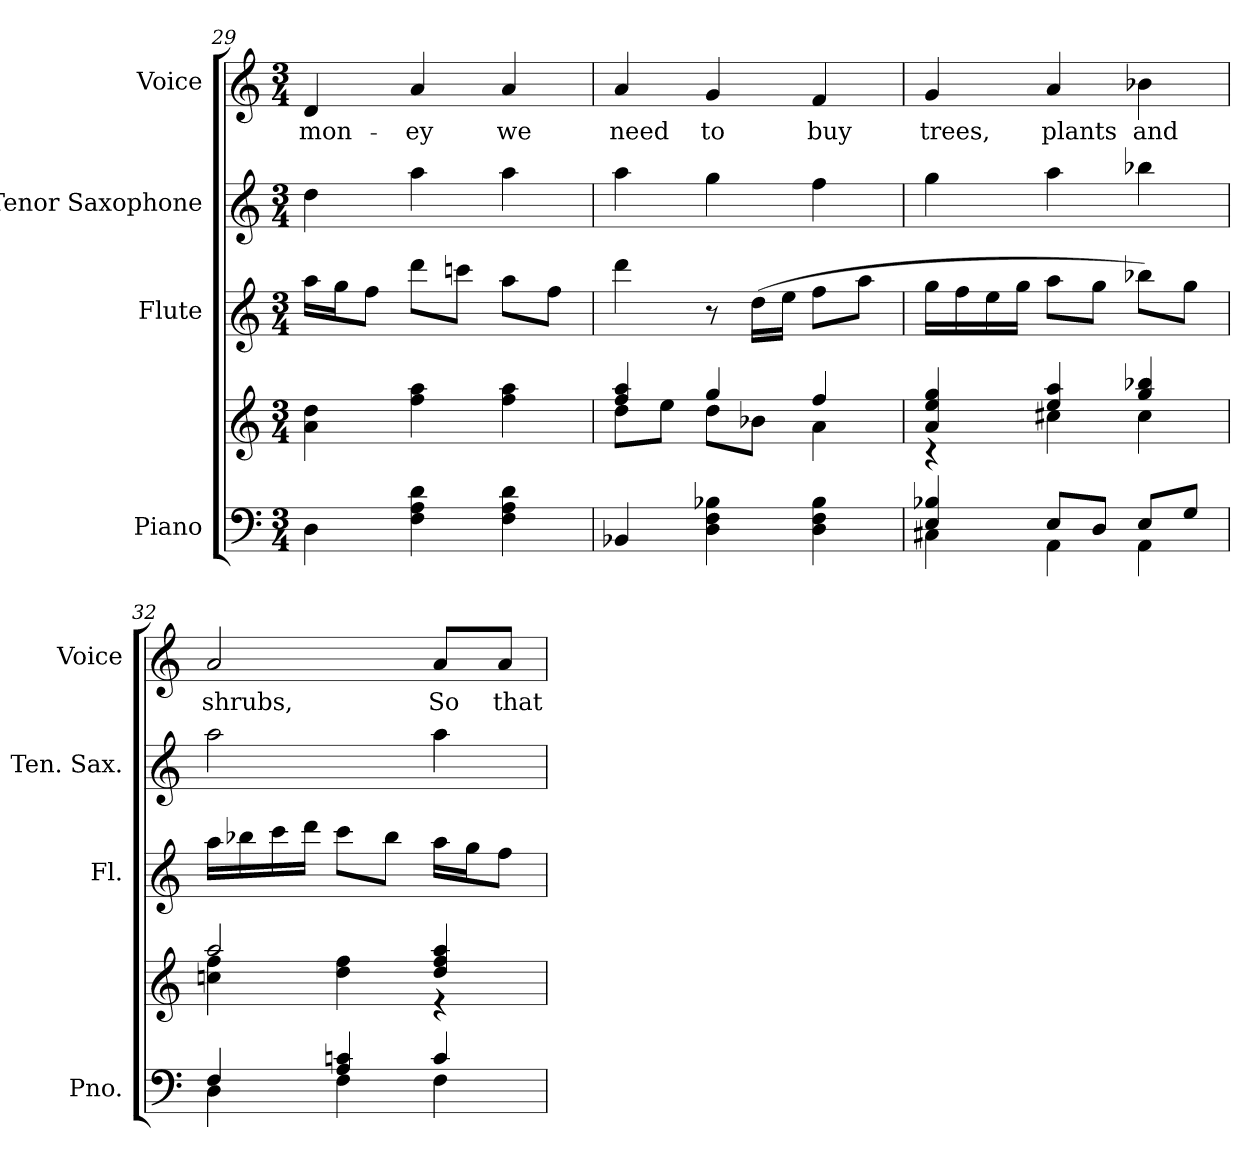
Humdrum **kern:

**kern	**kern	**kern	**kern	**kern	**text
*part4	*part4	*part3	*part2	*part1	*part1
*staff5	*staff4	*staff3	*staff2	*staff1	*staff1
*I"Piano	*	*I"Flute	*I"Tenor Saxophone	*I"Voice	*
*I'Pno.	*	*I'Fl.	*I'Ten. Sax.	*I'Voice	*
*clefF4	*clefG2	*clefG2	*clefG2	*clefG2	*
*	*	*	*ITrd8c14	*	*
*k[]	*k[]	*k[]	*k[]	*k[]	*
*C:	*C:	*C:	*C:	*C:	*
*M3/4	*M3/4	*M3/4	*M3/4	*M3/4	*
=29	=29	=29	=29	=29	=29
*	*	*^	*	*	*
!	!	!	!	!	!	!LO:LY:b:color=#000000
4Di\	4ai\ 4ddi	16aai\LL	4ryy	4di\	4di/	mon-
.	.	16ggi\J	.	.	.	.
.	.	8ffi\J	.	.	.	.
!	!	!	!	!	!	!LO:LY:b:color=#000000
4Fi\ 4Ai 4di	4ffi\ 4aai	8dddi\L	2ryy	4ai\	4ai/	-ey
.	.	8cccni\J	.	.	.	.
!	!	!	!	!	!	!LO:LY:b:color=#000000
4Fi\ 4Ai 4di	4ffi\ 4aai	8aai\L	.	4ai\	4ai/	we
.	.	8ffi\J	.	.	.	.
*	*	*v	*v	*	*	*
=30	=30	=30	=30	=30	=30
*	*^	*	*	*	*
!	!	!	!	!	!	!LO:LY:b:color=#000000
4BB-Xi/	4ffi/ 4aai	8ddi\L	4dddi\	4ai\	4ai/	need
.	.	8eei\J	.	.	.	.
!	!	!	!	!	!	!LO:LY:b:color=#000000
4Di\ 4Fi 4B-Xi	4ggi/	8ddi\L	8r	4gi\	4gi/	to
.	.	8b-Xi\J	(16ddi\LL	.	.	.
.	.	.	16eei\JJ	.	.	.
!	!	!	!	!	!	!LO:LY:b:color=#000000
4Di\ 4Fi 4B-i	4ffi/	4ai\	8ffi\L	4fi\	4fi/	buy
.	.	.	8aai\J	.	.	.
!!LO:LB:g=z
=31	=31	=31	=31	=31	=31	=31
*^	*	*	*	*	*	*
!	!	!	!	!	!	!	!LO:LY:b:color=#000000
4Ei/ 4B-Xi	4C#Xi\	4ai/ 4eei 4ggi	4r	16ggi\LL	4gi\	4gi/	trees,
.	.	.	.	16ffi\	.	.	.
.	.	.	.	16eei\	.	.	.
.	.	.	.	16ggi\JJ	.	.	.
!	!	!	!	!	!	!	!LO:LY:b:color=#000000
8Ei/L	4AAi\	4eei/ 4aai	4cc#Xi\	8aai\L	4ai\	4ai/	plants
8Di/J	.	.	.	8ggi\J	.	.	.
!	!	!	!	!	!	!	!LO:LY:b:color=#000000
8Ei/L	4AAi\	4ggi/ 4bb-Xi	4cc#i\	8bb-Xi\L)	4b-Xi\	4b-Xi\	and
8Gi/J	.	.	.	8ggi\J	.	.	.
=32	=32	=32	=32	=32	=32	=32	=32
!	!	!	!	!	!	!	!LO:LY:b:color=#000000
4Fi/	4Di\	2aai/	4ccni\ 4ffi	16aai\LL	2ai\	2ai/	shrubs,
.	.	.	.	16bb-Xi\	.	.	.
.	.	.	.	16ccci\	.	.	.
.	.	.	.	16dddi\JJ	.	.	.
4Ai/ 4cni	4Fi\	.	4ddi\ 4ffi	8ccci\L	.	.	.
.	.	.	.	8bb-i\J	.	.	.
!	!	!	!	!	!	!	!LO:LY:b:color=#000000
4ci/	4Fi\	4ddi/ 4ffi 4aai	4r	16aai\LL	4ai\	8ai/L	So
.	.	.	.	16ggi\J	.	.	.
!	!	!	!	!	!	!	!LO:LY:b:color=#000000
.	.	.	.	8ffi\J	.	8ai/J	that
*v	*v	*	*	*	*	*	*
*	*v	*v	*	*	*	*
=	=	=	=	=	=
*-	*-	*-	*-	*-	*-
